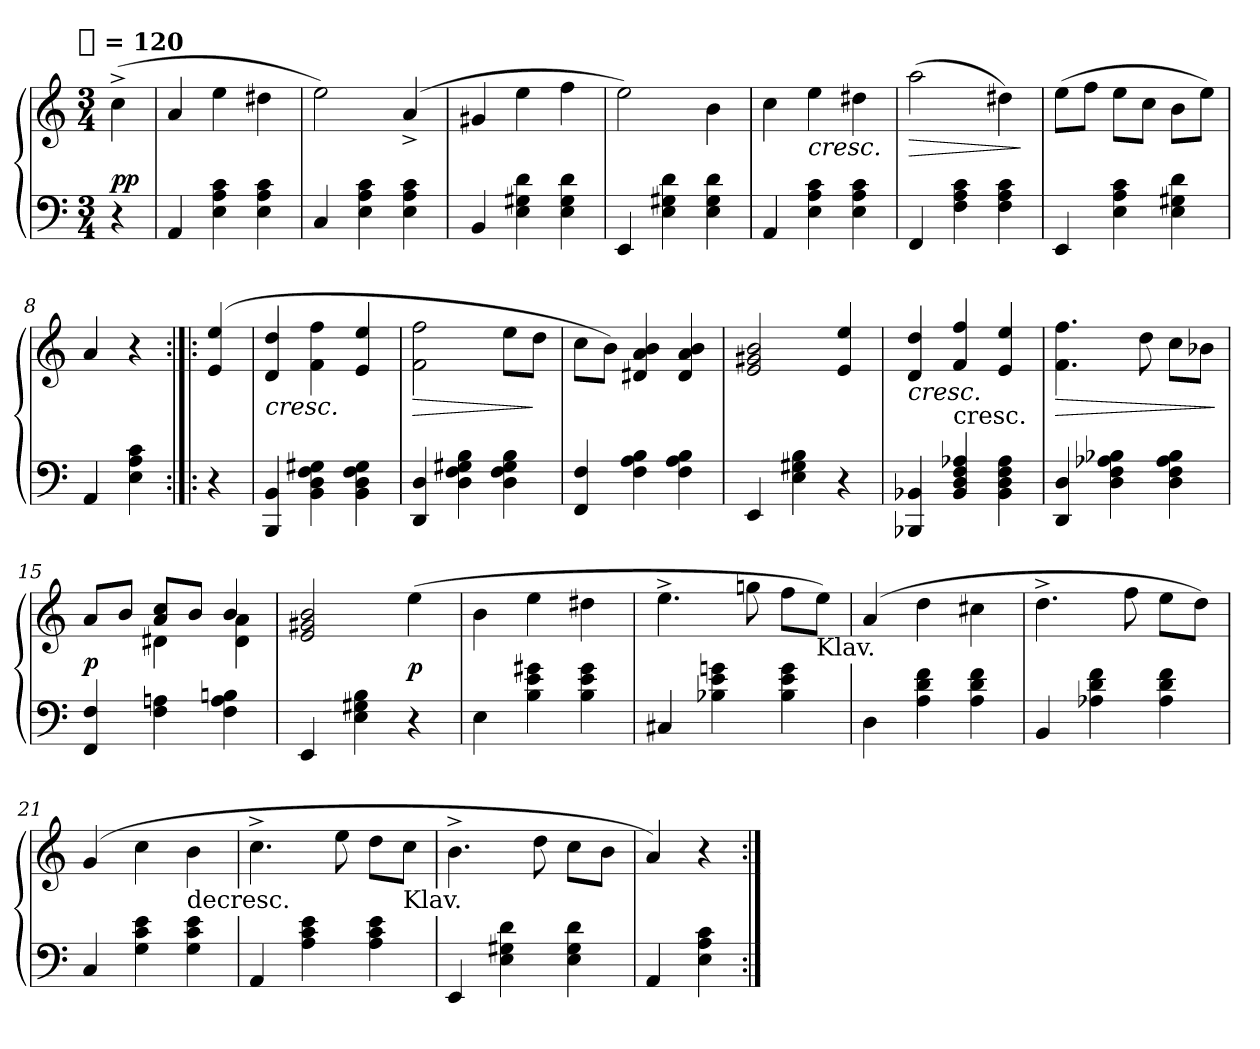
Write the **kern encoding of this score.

**kern	**kern	**dynam
*part1	*part1	*part1
*staff2	*staff1	*staff1/2
*clefF4	*clefG2	*
!!LO:TX:omd:t=[quarter] = 120
*M3/4	*M3/4	*
*MM120	*MM120	*
=	=	=
!	!	!LO:DY:a=2
4r	(>4cc^\	pp
=1	=1	=1
4AA/	4a/	.
4E\ 4A\ 4c\	4ee\	.
4E\ 4A\ 4c\	4dd#X\	.
=2	=2	=2
4C/	2ee\)	.
4E\ 4A\ 4c\	.	.
4E\ 4A\ 4c\	((4a^/	.
=3	=3	=3
4BB/	4g#X/	.
4E\ 4G#X\ 4d\	4ee\	.
4E\ 4G#\ 4d\	4ff\	.
=4	=4	=4
4EE/	2ee\)	.
4E\ 4G#X\ 4d\	.	.
4E\ 4G#\ 4d\	(>4b\	.
=5	=5	=5
4AA/	4cc\	.
!	!	!LO:HP:b
4E\ 4A\ 4c\	4ee\	<
4E\ 4A\ 4c\	4dd#X\	.
=6	=6	=6
!	!	!LO:HP:b
4FF/	(<2aa\	>
4F\ 4A\ 4c\	.	.
4F\ 4A\ 4c\	4dd#X\)	[
.	.	]
=7	=7	=7
4EE/	(8eeL	.
.	8ffJ	.
4E\ 4A\ 4c\	8eeL	.
.	8ccJ	.
4E\ 4G#X\ 4d\	8bL	.
.	8eeJ)	.
=8	=8	=8
4AA/	4a/	.
4E\ 4A\ 4c\	4r	.
!!LO:LB:g=z
=:|!|:	=:|!|:	=:|!|:
4r	(4e/ 4ee/	.
=9	=9	=9
!	!	!LO:HP:b
4BBB/ 4BB/	4d/ 4dd/	<
4BB\ 4D\ 4F\ 4G#X\	4f\ 4ff\	.
4BB\ 4D\ 4F\ 4G#\	4e/ 4ee/	.
=10	=10	=10
!	!	!LO:HP:b
4DD/ 4D/	2f\ 2ff\	>
4D\ 4F\ 4G#X\ 4B\	.	.
4D\ 4F\ 4G#\ 4B\	8eeL	[
.	8ddJ	]
=11	=11	=11
4FF/ 4F/	8ccL	.
.	8bJ)	.
4F 4A 4B	4d#X 4a 4b	.
4F 4A 4B	4d# 4a 4b	.
=12	=12	=12
4EE/	2e/ 2g#X/ 2b/	.
4E\ 4G#X\ 4B\	.	.
4r	4e/ 4ee/	.
=13	=13	=13
!	!	!LO:HP:b
4BBB-X/ 4BB-X/	4d/ 4dd/	<
!LO:TX:t=cresc.	!	!
4BB-/ 4D/ 4F/ 4A-X/	4f/ 4ff/	.
4BB-\ 4D\ 4F\ 4A-\	4e/ 4ee/	.
=14	=14	=14
!	!	!LO:HP:b
4DD/ 4D/	4.f\ 4.ff\	>
4D\ 4F\ 4A-X\ 4B-X\	.	.
.	8dd\	[
4D\ 4F\ 4A-\ 4B-\	8ccL	.
.	8b-XJ	.
.	.	]
=15	=15	=15
*	*^	*
4FF/ 4F/	8aL	4ryy	p
.	8bJ	.	.
4F\ 4An\	8a 8ccL	4d#X\	.
.	8bJ	.	.
4F\ 4A\ 4Bn\	4b/	4d#\ 4a\	.
*	*v	*v	*
=16	=16	=16
4EE/	2e/ 2g#X/ 2b/	.
4E\ 4G#X\ 4B\	.	.
4r	(>4ee\	p
=17	=17	=17
4E\	4b\	.
4B\ 4e\ 4g#X\	4ee\	.
4B\ 4e\ 4g#\	4dd#X\	.
!!LO:LB:g=z
=18	=18	=18
4C#X/	4.ee^\	.
4B-X\ 4e\ 4gn\	.	.
.	8ggn\	.
4B-\ 4e\ 4g\	8ffL	.
!	!LO:TX:b:t=Klav.	!
.	8eeJ)	.
=19	=19	=19
4D\	(>4a/	.
4A\ 4d\ 4f\	4dd\	.
4A\ 4d\ 4f\	4cc#X\	.
=20	=20	=20
4BB/	4.dd^\	.
4A-X\ 4d\ 4f\	.	.
.	8ff\	.
4A-\ 4d\ 4f\	8eeL	.
.	8ddJ)	.
=21	=21	=21
4C/	(4g/	.
4G\ 4c\ 4e\	4cc\	.
!	!LO:TX:b:t=decresc.	!
4G\ 4c\ 4e\	4b\	.
=22	=22	=22
4AA/	4.cc^\	.
4A\ 4c\ 4e\	.	.
.	8ee\	.
4A\ 4c\ 4e\	8ddL	.
!	!LO:TX:b:t=Klav.	!
.	8ccJ	.
=23	=23	=23
4EE/	4.b^\	.
4E\ 4G#X\ 4d\	.	.
.	8dd\	.
4E\ 4G#\ 4d\	8ccL	.
.	8bJ	.
=24	=24	=24
4AA/	4a/)	.
4E\ 4A\ 4c\	4r	.
=:|!	=:|!	=:|!
*-	*-	*-
